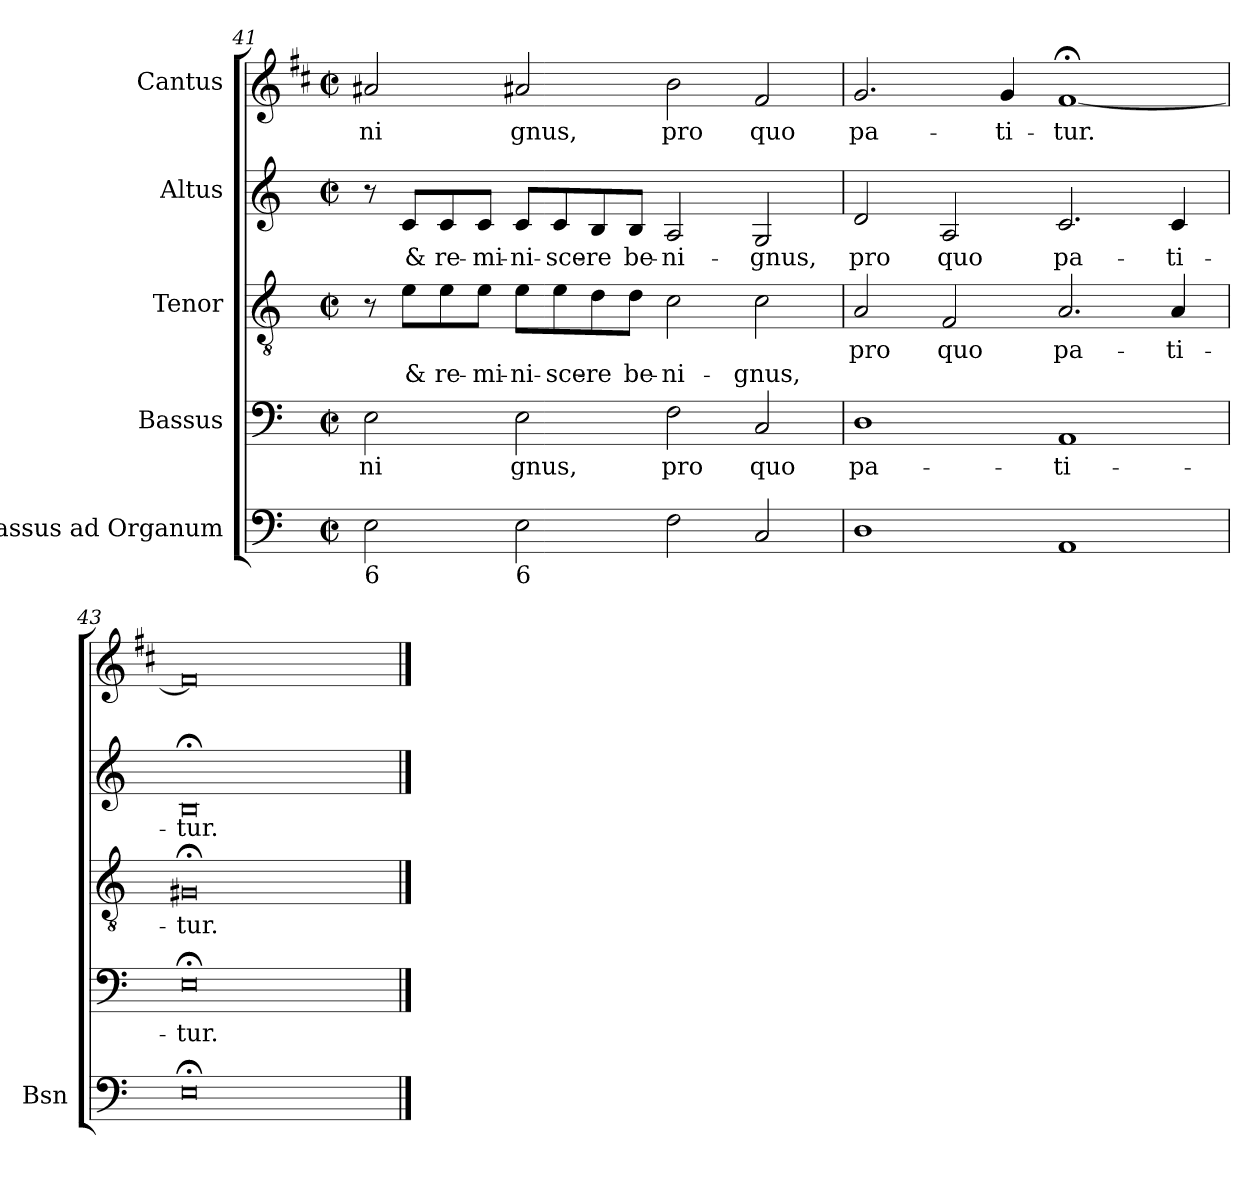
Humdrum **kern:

**kern	**kern	**text	**kern	**text	**text	**kern	**text	**kern	**text
*part5	*part4	*part4	*part3	*part3	*part3	*part2	*part2	*part1	*part1
*staff5	*staff4	*staff4	*staff3	*staff3	*staff3	*staff2	*staff2	*staff1	*staff1
*I"Bassus ad Organum	*I"Bassus	*	*I"Tenor	*	*	*I"Altus	*	*I"Cantus	*
*I'Bsn	*	*	*	*	*	*	*	*	*
*clefF4	*clefF4	*	*clefGv2	*	*	*clefG2	*	*clefG2	*
*	*	*	*	*	*	*	*	*ITrd1c2	*
*k[]	*k[]	*	*k[]	*	*	*k[]	*	*k[]	*
*C:	*C:	*	*C:	*	*	*C:	*	*C:	*
*M4/2	*M4/2	*	*M4/2	*	*	*M4/2	*	*M4/2	*
*met(c|)	*met(c|)	*	*met(c|)	*	*	*met(c|)	*	*met(c|)	*
=41	=41	=41	=41	=41	=41	=41	=41	=41	=41
!LO:TX:b:t=6	!	!	!	!	!	!	!	!	!
!	!	!LO:LY:b	!	!	!	!	!	!	!LO:LY:b
2E	2E	-ni	8r	.	.	8r	.	2g#X	-ni
!	!	!	!	!	!LO:LY:b	!	!LO:LY:b	!	!
.	.	.	8e\L	.	&	8c/L	&	.	.
!	!	!	!	!	!LO:LY:b	!	!LO:LY:b	!	!
.	.	.	8e\	.	re-	8c/	re-	.	.
!	!	!	!	!	!LO:LY:b	!	!LO:LY:b	!	!
.	.	.	8e\J	.	-mi-	8c/J	-mi-	.	.
!LO:TX:b:t=6	!	!	!	!	!	!	!	!	!
!	!	!LO:LY:b	!	!	!LO:LY:b	!	!LO:LY:b	!	!LO:LY:b
2E	2E	gnus,	8e\L	.	-ni-	8c/L	-ni-	2g#X	gnus,
!	!	!	!	!	!LO:LY:b	!	!LO:LY:b	!	!
.	.	.	8e\	.	-sce-	8c/	-sce-	.	.
!	!	!	!	!	!LO:LY:b	!	!LO:LY:b	!	!
.	.	.	8d\	.	-re	8B/	-re	.	.
!	!	!	!	!	!LO:LY:b	!	!LO:LY:b	!	!
.	.	.	8d\J	.	be-	8B/J	be-	.	.
!	!	!LO:LY:b	!	!	!LO:LY:b	!	!LO:LY:b	!	!LO:LY:b
2F	2F	pro	2c	.	-ni-	2A	-ni-	2a	pro
!	!	!LO:LY:b	!	!	!LO:LY:b	!	!LO:LY:b	!	!LO:LY:b
2C	2C	quo	2c	.	-gnus,	2G	-gnus,	2e	quo
=42	=42	=42	=42	=42	=42	=42	=42	=42	=42
!	!	!LO:LY:b	!	!LO:LY:b	!	!	!LO:LY:b	!	!LO:LY:b
1D	1D	pa-	2A	pro	.	2d	pro	2.f	pa-
!	!	!	!	!LO:LY:b	!	!	!LO:LY:b	!	!
.	.	.	2F	quo	.	2A	quo	.	.
!	!	!	!	!	!	!	!	!	!LO:LY:b
.	.	.	.	.	.	.	.	4f	-ti-
!	!	!LO:LY:b	!	!LO:LY:b	!	!	!LO:LY:b	!	!LO:LY:b
1AA	1AA	-ti-	2.A	pa-	.	2.c	pa-	[1e;<	-tur.
!	!	!	!	!LO:LY:b	!	!	!LO:LY:b	!	!
.	.	.	4A	-ti-	.	4c	-ti-	.	.
=43	=43	=43	=43	=43	=43	=43	=43	=43	=43
!	!	!LO:LY:b	!	!LO:LY:b	!	!	!LO:LY:b	!	!
0E;<	0E;<	-tur.	0G#X;<	-tur.	.	0B;<	-tur.	0e]	.
==	==	==	==	==	==	==	==	==	==
*-	*-	*-	*-	*-	*-	*-	*-	*-	*-
